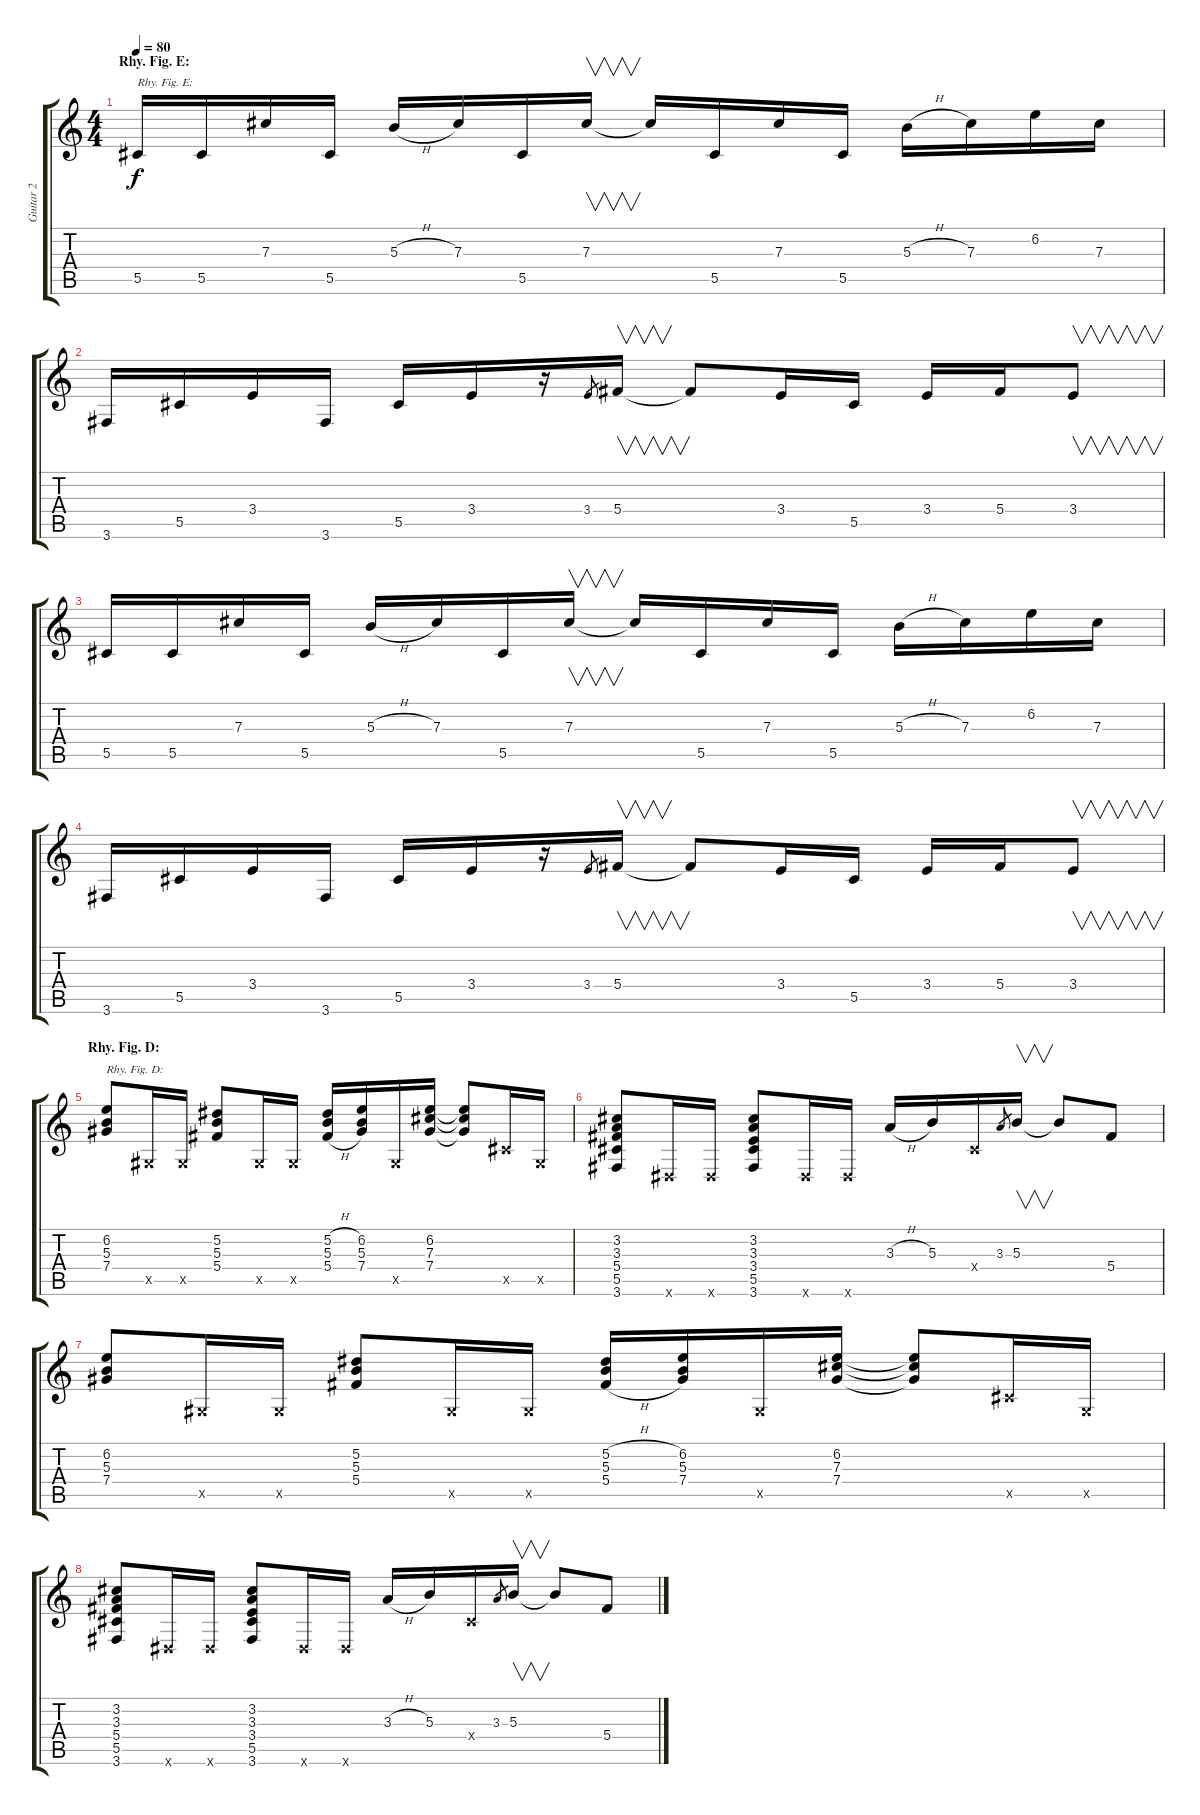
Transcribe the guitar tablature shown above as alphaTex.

\track ("Guitar 2" "Guitar 2") {instrument overdrivenguitar}
\staff {score tabs}
\tuning (Eb4 Bb3 Gb3 Db3 Ab2 Eb2) {hide}
\ts (4 4)
\section ("" "Rhy. Fig. E:")
\tempo 80
\clef g2
\ks c
5.5.16{txt "Rhy. Fig. E:" dy f} 5.5.16 7.3.16 5.5.16 5.3{h}.16 7.3.16 5.5.16 7.3.16{v} 7.3{t}.16 5.5.16 7.3.16 5.5.16 5.3{h}.16 7.3.16 6.2.16 7.3.16 |
3.6.16 5.5.16 3.4.16 3.6.16 5.5.16 3.4.16 r.16 3.4.8{gr} 5.4.16{v} 5.4{t}.8 3.4.16 5.5.16 3.4.16 5.4.16 3.4.8{v} |
5.5.16 5.5.16 7.3.16 5.5.16 5.3{h}.16 7.3.16 5.5.16 7.3.16{v} 7.3{t}.16 5.5.16 7.3.16 5.5.16 5.3{h}.16 7.3.16 6.2.16 7.3.16 |
3.6.16 5.5.16 3.4.16 3.6.16 5.5.16 3.4.16 r.16 3.4.8{gr} 5.4.16{v} 5.4{t}.8 3.4.16 5.5.16 3.4.16 5.4.16 3.4.8{v} |
\section ("" "Rhy. Fig. D:")
(6.2 5.3 7.4).8{txt "Rhy. Fig. D:"} 0.5{x}.16 0.5{x}.16 (5.2 5.3 5.4).8 0.5{x}.16 0.5{x}.16 (5.2{h} 5.3 5.4{h}).16 (6.2 5.3 7.4).16 0.5{x}.16 (6.2 7.3 7.4).16 (6.2{t} 7.3{t} 7.4{t}).8 5.5{x}.16 0.5{x}.16 |
(3.2 3.3 5.4 5.5 3.6).8 0.6{x}.16 0.6{x}.16 (3.2 3.3 3.4 5.5 3.6).8 0.6{x}.16 0.6{x}.16 3.3{h}.16 5.3.16 0.4{x}.16 3.3.8{gr} 5.3.16{v} 5.3{t}.8 5.4.8 |
(6.2 5.3 7.4).8 0.5{x}.16 0.5{x}.16 (5.2 5.3 5.4).8 0.5{x}.16 0.5{x}.16 (5.2{h} 5.3 5.4{h}).16 (6.2 5.3 7.4).16 0.5{x}.16 (6.2 7.3 7.4).16 (6.2{t} 7.3{t} 7.4{t}).8 5.5{x}.16 0.5{x}.16 |
(3.2 3.3 5.4 5.5 3.6).8 0.6{x}.16 0.6{x}.16 (3.2 3.3 3.4 5.5 3.6).8 0.6{x}.16 0.6{x}.16 3.3{h}.16 5.3.16 0.4{x}.16 3.3.8{gr} 5.3.16{v} 5.3{t}.8 5.4.8
